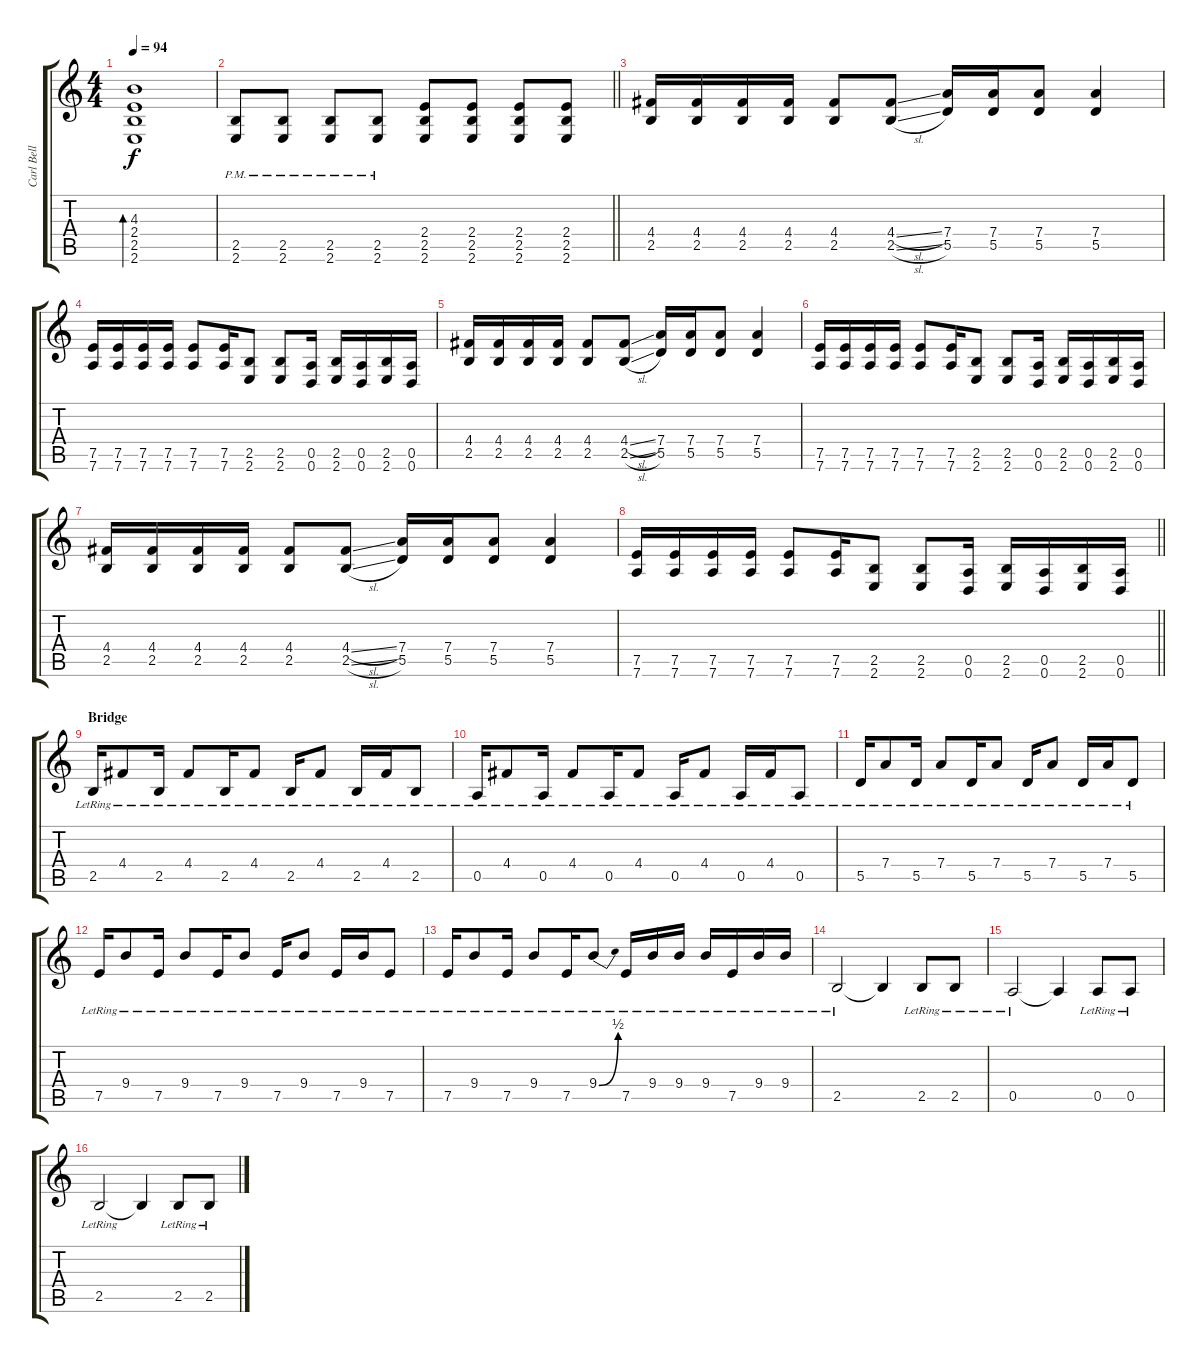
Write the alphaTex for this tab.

\track ("Carl Bell (Rhythm Guitar)" "Carl Bell ") {instrument distortionguitar}
\staff {score tabs}
\tuning (E4 B3 G3 D3 A2 D2) {hide}
\ts (4 4)
\tempo 94
\clef g2
\ks c
(4.3 2.4 2.5 2.6).1{bd 60 dy f volume 14} |
\barLineRight lightlight
(2.5{pm} 2.6{pm}).8{volume 16} (2.5{pm} 2.6{pm}).8 (2.5{pm} 2.6{pm}).8 (2.5{pm} 2.6{pm}).8 (2.4 2.5 2.6).8 (2.4 2.5 2.6).8 (2.4 2.5 2.6).8 (2.4 2.5 2.6).8 |
(4.4 2.5).16 (4.4 2.5).16 (4.4 2.5).16 (4.4 2.5).16 (4.4 2.5).8 (4.4{sl} 2.5{sl}).8 (7.4 5.5).16 (7.4 5.5).16 (7.4 5.5).8 (7.4 5.5).4 |
(7.5 7.6).16 (7.5 7.6).16 (7.5 7.6).16 (7.5 7.6).16 (7.5 7.6).8 (7.5 7.6).16 (2.5 2.6).8 (2.5 2.6).8 (0.5 0.6).16 (2.5 2.6).16 (0.5 0.6).16 (2.5 2.6).16 (0.5 0.6).16 |
(4.4 2.5).16 (4.4 2.5).16 (4.4 2.5).16 (4.4 2.5).16 (4.4 2.5).8 (4.4{sl} 2.5{sl}).8 (7.4 5.5).16 (7.4 5.5).16 (7.4 5.5).8 (7.4 5.5).4 |
(7.5 7.6).16 (7.5 7.6).16 (7.5 7.6).16 (7.5 7.6).16 (7.5 7.6).8 (7.5 7.6).16 (2.5 2.6).8 (2.5 2.6).8 (0.5 0.6).16 (2.5 2.6).16 (0.5 0.6).16 (2.5 2.6).16 (0.5 0.6).16 |
(4.4 2.5).16 (4.4 2.5).16 (4.4 2.5).16 (4.4 2.5).16 (4.4 2.5).8 (4.4{sl} 2.5{sl}).8 (7.4 5.5).16 (7.4 5.5).16 (7.4 5.5).8 (7.4 5.5).4 |
\barLineRight lightlight
(7.5 7.6).16 (7.5 7.6).16 (7.5 7.6).16 (7.5 7.6).16 (7.5 7.6).8 (7.5 7.6).16 (2.5 2.6).8 (2.5 2.6).8 (0.5 0.6).16 (2.5 2.6).16 (0.5 0.6).16 (2.5 2.6).16 (0.5 0.6).16 |
\section ("" "Bridge")
2.5{lr}.16 4.4{lr}.8 2.5{lr}.16 4.4{lr}.8 2.5{lr}.16 4.4{lr}.8 2.5{lr}.16 4.4{lr}.8 2.5{lr}.16 4.4{lr}.16 2.5{lr}.8 |
0.5{lr}.16 4.4{lr}.8 0.5{lr}.16 4.4{lr}.8 0.5{lr}.16 4.4{lr}.8 0.5{lr}.16 4.4{lr}.8 0.5{lr}.16 4.4{lr}.16 0.5{lr}.8 |
5.5{lr}.16 7.4{lr}.8 5.5{lr}.16 7.4{lr}.8 5.5{lr}.16 7.4{lr}.8 5.5{lr}.16 7.4{lr}.8 5.5{lr}.16 7.4{lr}.16 5.5{lr}.8 |
7.5{lr}.16 9.4{lr}.8 7.5{lr}.16 9.4{lr}.8 7.5{lr}.16 9.4{lr}.8 7.5{lr}.16 9.4{lr}.8 7.5{lr}.16 9.4{lr}.16 7.5{lr}.8 |
7.5{lr}.16 9.4{lr}.8 7.5{lr}.16 9.4{lr}.8 7.5{lr}.16 9.4{be (bend 0 0 60 2) lr}.8{volume 16 instrument overdrivenguitar} 7.5{lr}.16 9.4{lr}.16 9.4{lr}.16 9.4{lr}.16 7.5{lr}.16 9.4{lr}.16 9.4{lr}.16 |
2.5{lr}.2{volume 11 instrument electricguitarmuted} 2.5{t}.4 2.5{lr}.8 2.5{lr}.8 |
0.5{lr}.2 0.5{t}.4 0.5{lr}.8 0.5{lr}.8 |
2.5{lr}.2 2.5{t}.4 2.5{lr}.8 2.5{lr}.8
